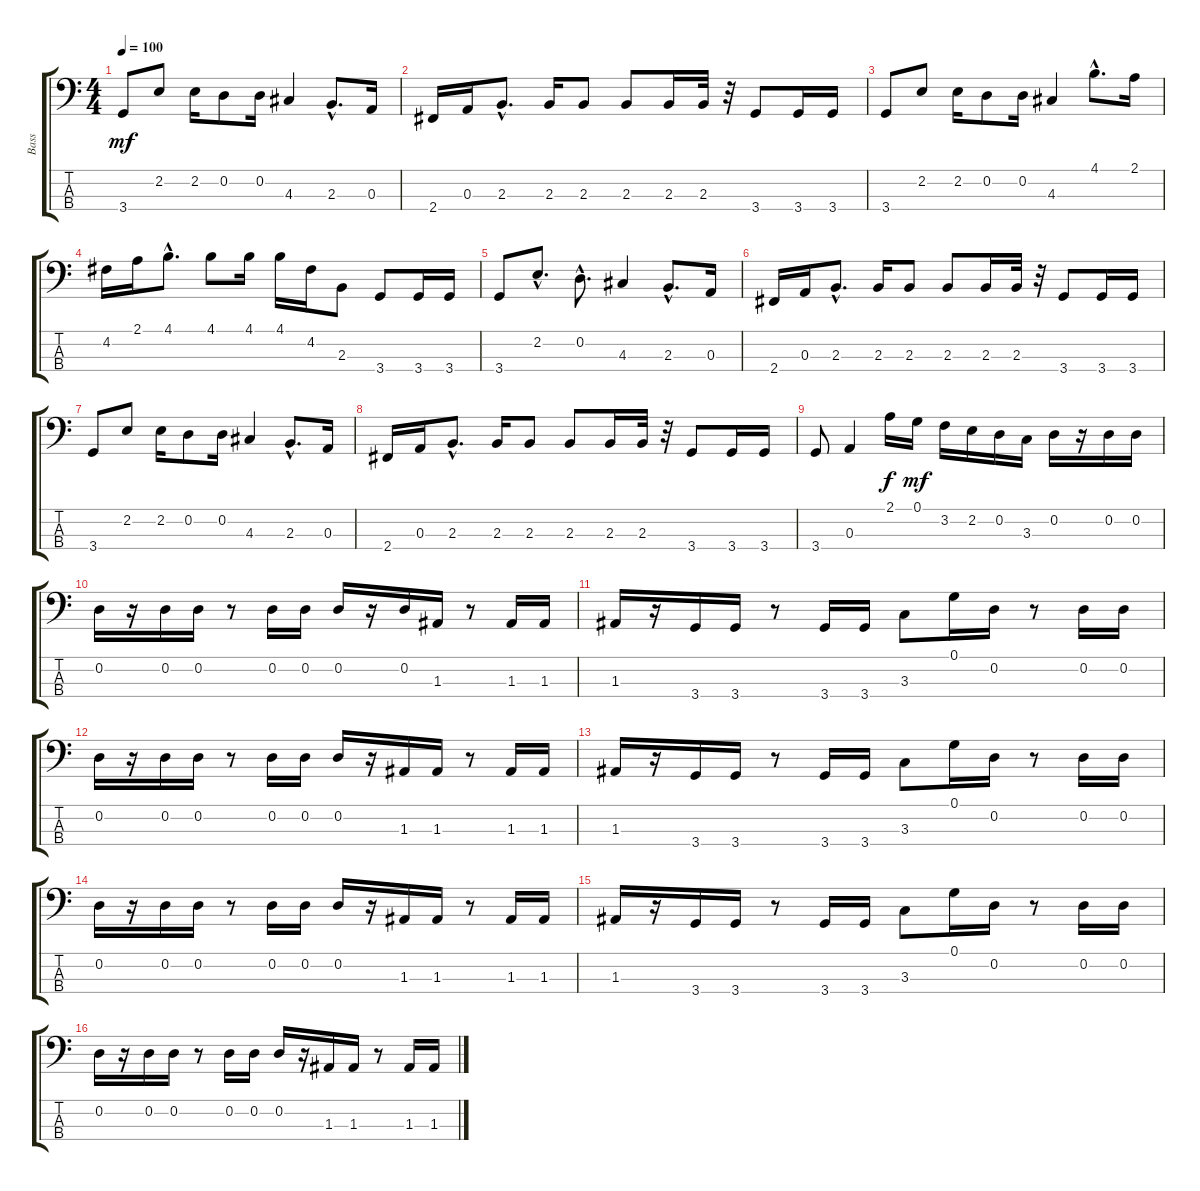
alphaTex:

\track ("Bass" "Bass") {instrument electricbassfinger}
\staff {score tabs}
\tuning (G2 D2 A1 E1) {hide}
\ts (4 4)
\tempo 100
\clef f4
\ks c
3.4.8{dy mf} 2.2.8 2.2.16 0.2.8 0.2.16 4.3.4 2.3{hac}.8{d} 0.3.16 |
2.4.16 0.3.16 2.3{hac}.8{d} 2.3.16 2.3.8 2.3.8 2.3.16 2.3.32 r.32 3.4.8 3.4.16 3.4.16 |
3.4.8 2.2.8 2.2.16 0.2.8 0.2.16 4.3.4 4.1{hac}.8{d} 2.1.16 |
4.2.16 2.1.16 4.1{hac}.8{d} 4.1.8 4.1.16 4.1.16 4.2.16 2.3.8 3.4.8 3.4.16 3.4.16 |
3.4.8 2.2{hac}.8{d} 0.2{hac}.8{d} 4.3.4 2.3{hac}.8{d} 0.3.16 |
2.4.16 0.3.16 2.3{hac}.8{d} 2.3.16 2.3.8 2.3.8 2.3.16 2.3.32 r.32 3.4.8 3.4.16 3.4.16 |
3.4.8 2.2.8 2.2.16 0.2.8 0.2.16 4.3.4 2.3{hac}.8{d} 0.3.16 |
2.4.16 0.3.16 2.3{hac}.8{d} 2.3.16 2.3.8 2.3.8 2.3.16 2.3.32 r.32 3.4.8 3.4.16 3.4.16 |
3.4.8 0.3.4 2.1.16{dy f} 0.1.16{dy mf} 3.2.16 2.2.16 0.2.16 3.3.16 0.2.16 r.16 0.2.16 0.2.16 |
0.2.16 r.16 0.2.16 0.2.16 r.8 0.2.16 0.2.16 0.2.16 r.16 0.2.16 1.3.16 r.8 1.3.16 1.3.16 |
1.3.16 r.16 3.4.16 3.4.16 r.8 3.4.16 3.4.16 3.3.8 0.1.16 0.2.16 r.8 0.2.16 0.2.16 |
0.2.16 r.16 0.2.16 0.2.16 r.8 0.2.16 0.2.16 0.2.16 r.16 1.3.16 1.3.16 r.8 1.3.16 1.3.16 |
1.3.16 r.16 3.4.16 3.4.16 r.8 3.4.16 3.4.16 3.3.8 0.1.16 0.2.16 r.8 0.2.16 0.2.16 |
0.2.16 r.16 0.2.16 0.2.16 r.8 0.2.16 0.2.16 0.2.16 r.16 1.3.16 1.3.16 r.8 1.3.16 1.3.16 |
1.3.16 r.16 3.4.16 3.4.16 r.8 3.4.16 3.4.16 3.3.8 0.1.16 0.2.16 r.8 0.2.16 0.2.16 |
0.2.16 r.16 0.2.16 0.2.16 r.8 0.2.16 0.2.16 0.2.16 r.16 1.3.16 1.3.16 r.8 1.3.16 1.3.16
